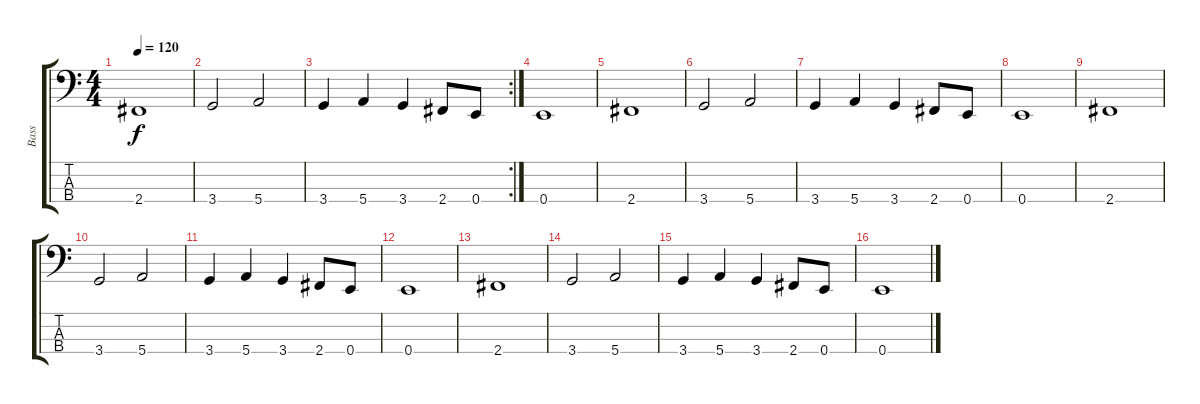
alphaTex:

\track ("Bass" "Bass") {instrument electricbassfinger}
\staff {score tabs}
\tuning (G2 D2 A1 E1) {hide}
\ts (4 4)
\tempo 120
\clef f4
\ks c
2.4.1{dy f} |
3.4.2 5.4.2 |
\rc 2
3.4.4 5.4.4 3.4.4 2.4.8 0.4.8 |
0.4.1 |
2.4.1 |
3.4.2 5.4.2 |
3.4.4 5.4.4 3.4.4 2.4.8 0.4.8 |
0.4.1 |
2.4.1 |
3.4.2 5.4.2 |
3.4.4 5.4.4 3.4.4 2.4.8 0.4.8 |
0.4.1 |
2.4.1 |
3.4.2 5.4.2 |
3.4.4 5.4.4 3.4.4 2.4.8 0.4.8 |
0.4.1
